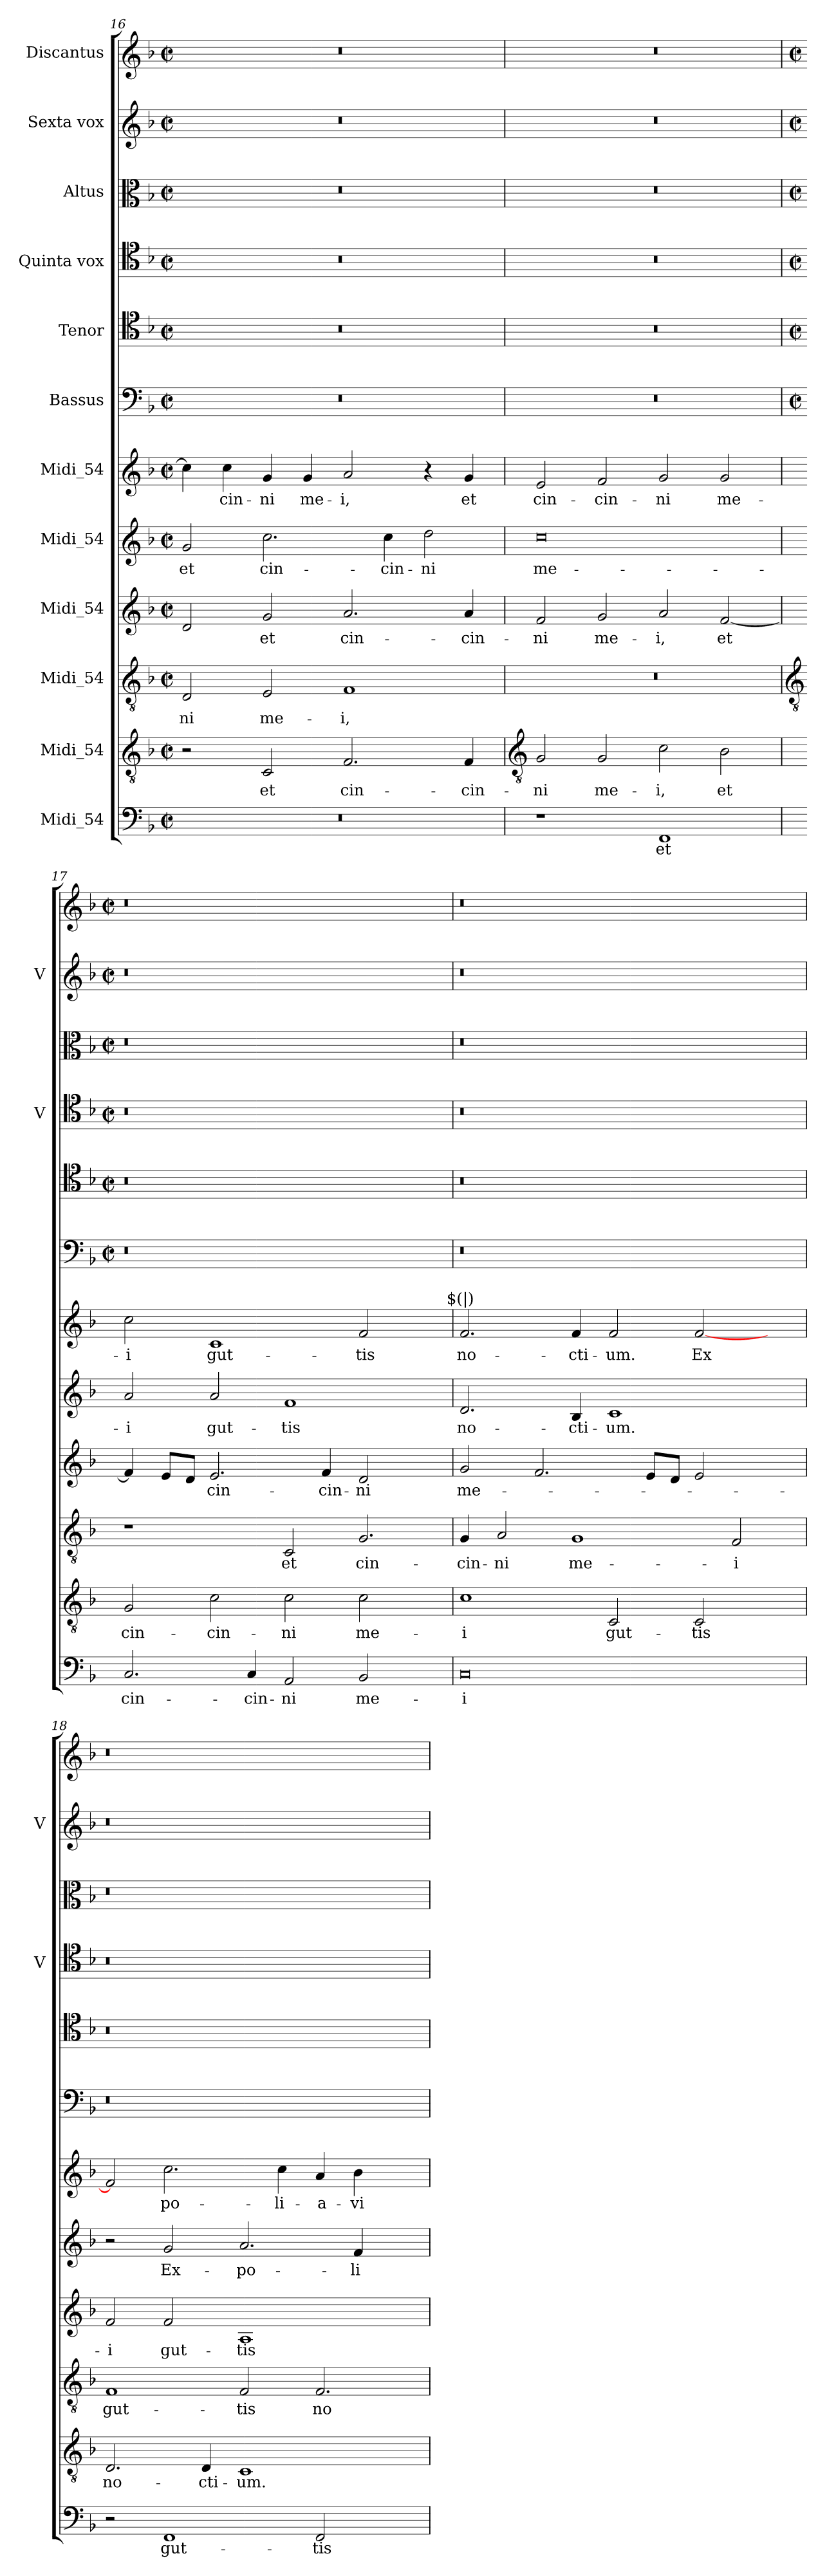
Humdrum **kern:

**kern	**text	**kern	**text	**kern	**text	**kern	**text	**kern	**text	**kern	**text	**kern	**kern	**kern	**kern	**kern	**kern
*part12	*part12	*part11	*part11	*part10	*part10	*part9	*part9	*part8	*part8	*part7	*part7	*part6	*part5	*part4	*part3	*part2	*part1
*staff12	*staff12	*staff11	*staff11	*staff10	*staff10	*staff9	*staff9	*staff8	*staff8	*staff7	*staff7	*staff6	*staff5	*staff4	*staff3	*staff2	*staff1
*I"Midi_54	*	*I"Midi_54	*	*I"Midi_54	*	*I"Midi_54	*	*I"Midi_54	*	*I"Midi_54	*	*I"Bassus	*I"Tenor	*I"Quinta vox	*I"Altus	*I"Sexta vox	*I"Discantus
*	*	*	*	*	*	*	*	*	*	*	*	*	*	*I'V	*	*I'V	*
!!LO:LB:g=z
*clefF4	*	*clefGv2	*	*clefGv2	*	*clefG2	*	*clefG2	*	*clefG2	*	*clefF4	*clefC4	*clefC4	*clefC3	*clefG2	*clefG2
*k[b-]	*	*k[b-]	*	*k[b-]	*	*k[b-]	*	*k[b-]	*	*k[b-]	*	*k[b-]	*k[b-]	*k[b-]	*k[b-]	*k[b-]	*k[b-]
*F:	*	*F:	*	*F:	*	*F:	*	*F:	*	*F:	*	*F:	*F:	*F:	*F:	*F:	*F:
*M4/2	*	*M4/2	*	*M4/2	*	*M4/2	*	*M4/2	*	*M4/2	*	*M4/2	*M4/2	*M4/2	*M4/2	*M4/2	*M4/2
*met(c|)	*	*met(c|)	*	*met(c|)	*	*met(c|)	*	*met(c|)	*	*met(c|)	*	*met(c|)	*met(c|)	*met(c|)	*met(c|)	*met(c|)	*met(c|)
=16	=16	=16	=16	=16	=16	=16	=16	=16	=16	=16	=16	=16	=16	=16	=16	=16	=16
!	!	!	!	!	!LO:LY:b	!	!	!	!LO:LY:b	!	!LO:LY:b	!	!	!	!	!	!
0r	.	2r	.	2D	-ni	2d	.	2g	et	4cc]	--	0r	0r	0r	0r	0r	0r
!	!	!	!	!	!	!	!	!	!	!	!LO:LY:b	!	!	!	!	!	!
.	.	.	.	.	.	.	.	.	.	4cc	cin-	.	.	.	.	.	.
!	!	!	!LO:LY:b	!	!LO:LY:b	!	!LO:LY:b	!	!LO:LY:b	!	!LO:LY:b	!	!	!	!	!	!
.	.	2C	et	2E	me-	2g	et	2.cc	cin-	4g	-ni	.	.	.	.	.	.
!	!	!	!	!	!	!	!	!	!	!	!LO:LY:b	!	!	!	!	!	!
.	.	.	.	.	.	.	.	.	.	4g	me-	.	.	.	.	.	.
!	!	!	!LO:LY:b	!	!LO:LY:b	!	!LO:LY:b	!	!	!	!LO:LY:b	!	!	!	!	!	!
.	.	2.F	cin-	1F	-i,	2.a	cin-	.	.	2a	-i,	.	.	.	.	.	.
!	!	!	!	!	!	!	!	!	!LO:LY:b	!	!	!	!	!	!	!	!
.	.	.	.	.	.	.	.	4cc	-cin-	.	.	.	.	.	.	.	.
!	!	!	!	!	!	!	!	!	!LO:LY:b	!	!	!	!	!	!	!	!
.	.	.	.	.	.	.	.	2dd	-ni	4r	.	.	.	.	.	.	.
!	!	!	!LO:LY:b	!	!	!	!LO:LY:b	!	!	!	!LO:LY:b	!	!	!	!	!	!
.	.	4F	-cin-	.	.	4a	-cin-	.	.	4g	et	.	.	.	.	.	.
!!LO:LB:g=z
=16	=16	=16	=16	=16	=16	=16	=16	=16	=16	=16	=16	=16	=16	=16	=16	=16	=16
*	*	*clefGv2	*	*	*	*	*	*	*	*	*	*	*	*	*	*	*
!	!	!	!LO:LY:b	!	!	!	!LO:LY:b	!	!LO:LY:b	!	!LO:LY:b	!	!	!	!	!	!
1r	.	2G	-ni	0r	.	2f	-ni	0cc	me-	2e	cin-	0r	0r	0r	0r	0r	0r
!	!	!	!LO:LY:b	!	!	!	!LO:LY:b	!	!	!	!LO:LY:b	!	!	!	!	!	!
.	.	2G	me-	.	.	2g	me-	.	.	2f	-cin-	.	.	.	.	.	.
!	!LO:LY:b	!	!LO:LY:b	!	!	!	!LO:LY:b	!	!	!	!LO:LY:b	!	!	!	!	!	!
1FF	et	2c	-i,	.	.	2a	-i,	.	.	2g	-ni	.	.	.	.	.	.
!	!	!	!LO:LY:b	!	!	!	!LO:LY:b	!	!	!	!LO:LY:b	!	!	!	!	!	!
.	.	2B-	et	.	.	[2f	et	.	.	2g	me-	.	.	.	.	.	.
!!LO:LB:g=z
=17	=17	=17	=17	=17	=17	=17	=17	=17	=17	=17	=17	=17	=17	=17	=17	=17	=17
*	*	*	*	*clefGv2	*	*	*	*	*	*	*	*	*	*	*	*	*
*	*	*	*	*	*	*	*	*	*	*	*	*M4/2	*M4/2	*M4/2	*M4/2	*M4/2	*M4/2
*	*	*	*	*	*	*	*	*	*	*	*	*met(c|)	*met(c|)	*met(c|)	*met(c|)	*met(c|)	*met(c|)
!	!LO:LY:b	!	!LO:LY:b	!	!	!	!	!	!LO:LY:b	!	!LO:LY:b	!	!	!	!	!	!
2.C	cin-	2G	cin-	1r	.	4f]	.	2a	-i	2cc	-i	0r	0r	0r	0r	0r	0r
.	.	.	.	.	.	8eL	.	.	.	.	.	.	.	.	.	.	.
.	.	.	.	.	.	8dJ	.	.	.	.	.	.	.	.	.	.	.
!	!	!	!LO:LY:b	!	!	!	!LO:LY:b	!	!LO:LY:b	!	!LO:LY:b	!	!	!	!	!	!
.	.	2c	-cin-	.	.	2.e	cin-	2a	gut-	1c	gut-	.	.	.	.	.	.
!	!LO:LY:b	!	!	!	!	!	!	!	!	!	!	!	!	!	!	!	!
4C	-cin-	.	.	.	.	.	.	.	.	.	.	.	.	.	.	.	.
!	!LO:LY:b	!	!LO:LY:b	!	!LO:LY:b	!	!	!	!LO:LY:b	!	!	!	!	!	!	!	!
2AA	-ni	2c	-ni	2C	et	.	.	1f	-tis	.	.	.	.	.	.	.	.
!	!	!	!	!	!	!	!LO:LY:b	!	!	!	!	!	!	!	!	!	!
.	.	.	.	.	.	4f	-cin-	.	.	.	.	.	.	.	.	.	.
!	!LO:LY:b	!	!LO:LY:b	!	!LO:LY:b	!	!LO:LY:b	!	!	!	!LO:LY:b	!	!	!	!	!	!
2BB-	me-	2c	me-	2.G	cin-	2d	-ni	.	.	2f	-tis	.	.	.	.	.	.
4ryy	.	4ryy	.	.	.	4ryy	.	4ryy	.	4ryy	.	4ryy	4ryy	4ryy	4ryy	4ryy	4ryy
=18	=18	=18	=18	=18	=18	=18	=18	=18	=18	=18	=18	=18	=18	=18	=18	=18	=18
!	!	!	!	!	!	!	!	!	!	!LO:TX:a:cj:t=$(|)	!	!	!	!	!	!	!
!	!LO:LY:b	!	!LO:LY:b	!	!LO:LY:b	!	!LO:LY:b	!	!LO:LY:b	!	!LO:LY:b	!	!	!	!	!	!
0C	-i	1c	-i	4G	-cin-	2g	me-	2.d	no-	2.f	no-	0r	0r	0r	0r	0r	0r
!	!	!	!	!	!LO:LY:b	!	!	!	!	!	!	!	!	!	!	!	!
.	.	.	.	2A	-ni	.	.	.	.	.	.	.	.	.	.	.	.
.	.	.	.	.	.	2.f	.	.	.	.	.	.	.	.	.	.	.
!	!	!	!	!	!LO:LY:b	!	!	!	!LO:LY:b	!	!LO:LY:b	!	!	!	!	!	!
.	.	.	.	1G	me-	.	.	4B-	-cti-	4f	-cti-	.	.	.	.	.	.
!	!	!	!LO:LY:b	!	!	!	!	!	!LO:LY:b	!	!LO:LY:b	!	!	!	!	!	!
.	.	2C	gut-	.	.	.	.	1c	-um.	2f	-um.	.	.	.	.	.	.
.	.	.	.	.	.	8eL	.	.	.	.	.	.	.	.	.	.	.
.	.	.	.	.	.	8dJ	.	.	.	.	.	.	.	.	.	.	.
!	!	!	!LO:LY:b	!	!	!	!	!	!	!	!LO:LY:b	!	!	!	!	!	!
.	.	2C	-tis	.	.	2e	.	.	.	[2f	Ex-	.	.	.	.	.	.
!	!	!	!	!	!LO:LY:b	!	!	!	!	!	!	!	!	!	!	!	!
.	.	.	.	2F	-i	.	.	.	.	.	.	.	.	.	.	.	.
4ryy	.	4ryy	.	.	.	4ryy	.	4ryy	.	4ryy	.	4ryy	4ryy	4ryy	4ryy	4ryy	4ryy
!!LO:LB:g=z
=18	=18	=18	=18	=18	=18	=18	=18	=18	=18	=18	=18	=18	=18	=18	=18	=18	=18
!	!	!	!LO:LY:b	!	!LO:LY:b	!	!LO:LY:b	!	!	!	!LO:LY:b	!	!	!	!	!	!
2r	.	2.D	no-	1F	gut-	2f	-i	2r	.	2f]	--	0r	0r	0r	0r	0r	0r
!	!LO:LY:b	!	!	!	!	!	!LO:LY:b	!	!LO:LY:b	!	!LO:LY:b	!	!	!	!	!	!
1FF	gut-	.	.	.	.	2f	gut-	2g	Ex-	2.cc	po-	.	.	.	.	.	.
!	!	!	!LO:LY:b	!	!	!	!	!	!	!	!	!	!	!	!	!	!
.	.	4D	-cti-	.	.	.	.	.	.	.	.	.	.	.	.	.	.
!	!	!	!LO:LY:b	!	!LO:LY:b	!	!LO:LY:b	!	!LO:LY:b	!	!	!	!	!	!	!	!
.	.	1C	-um.	2F	-tis	1A	-tis	2.a	-po-	.	.	.	.	.	.	.	.
!	!	!	!	!	!	!	!	!	!	!	!LO:LY:b	!	!	!	!	!	!
.	.	.	.	.	.	.	.	.	.	4cc	-li-	.	.	.	.	.	.
!	!LO:LY:b	!	!	!	!LO:LY:b	!	!	!	!	!	!LO:LY:b	!	!	!	!	!	!
2FF	-tis	.	.	2.F	no-	.	.	.	.	4a	-a-	.	.	.	.	.	.
!	!	!	!	!	!	!	!	!	!LO:LY:b	!	!LO:LY:b	!	!	!	!	!	!
.	.	.	.	.	.	.	.	4f	-li-	4b-	-vi	.	.	.	.	.	.
4ryy	.	4ryy	.	.	.	4ryy	.	4ryy	.	4ryy	.	4ryy	4ryy	4ryy	4ryy	4ryy	4ryy
=	=	=	=	=	=	=	=	=	=	=	=	=	=	=	=	=	=
*-	*-	*-	*-	*-	*-	*-	*-	*-	*-	*-	*-	*-	*-	*-	*-	*-	*-
